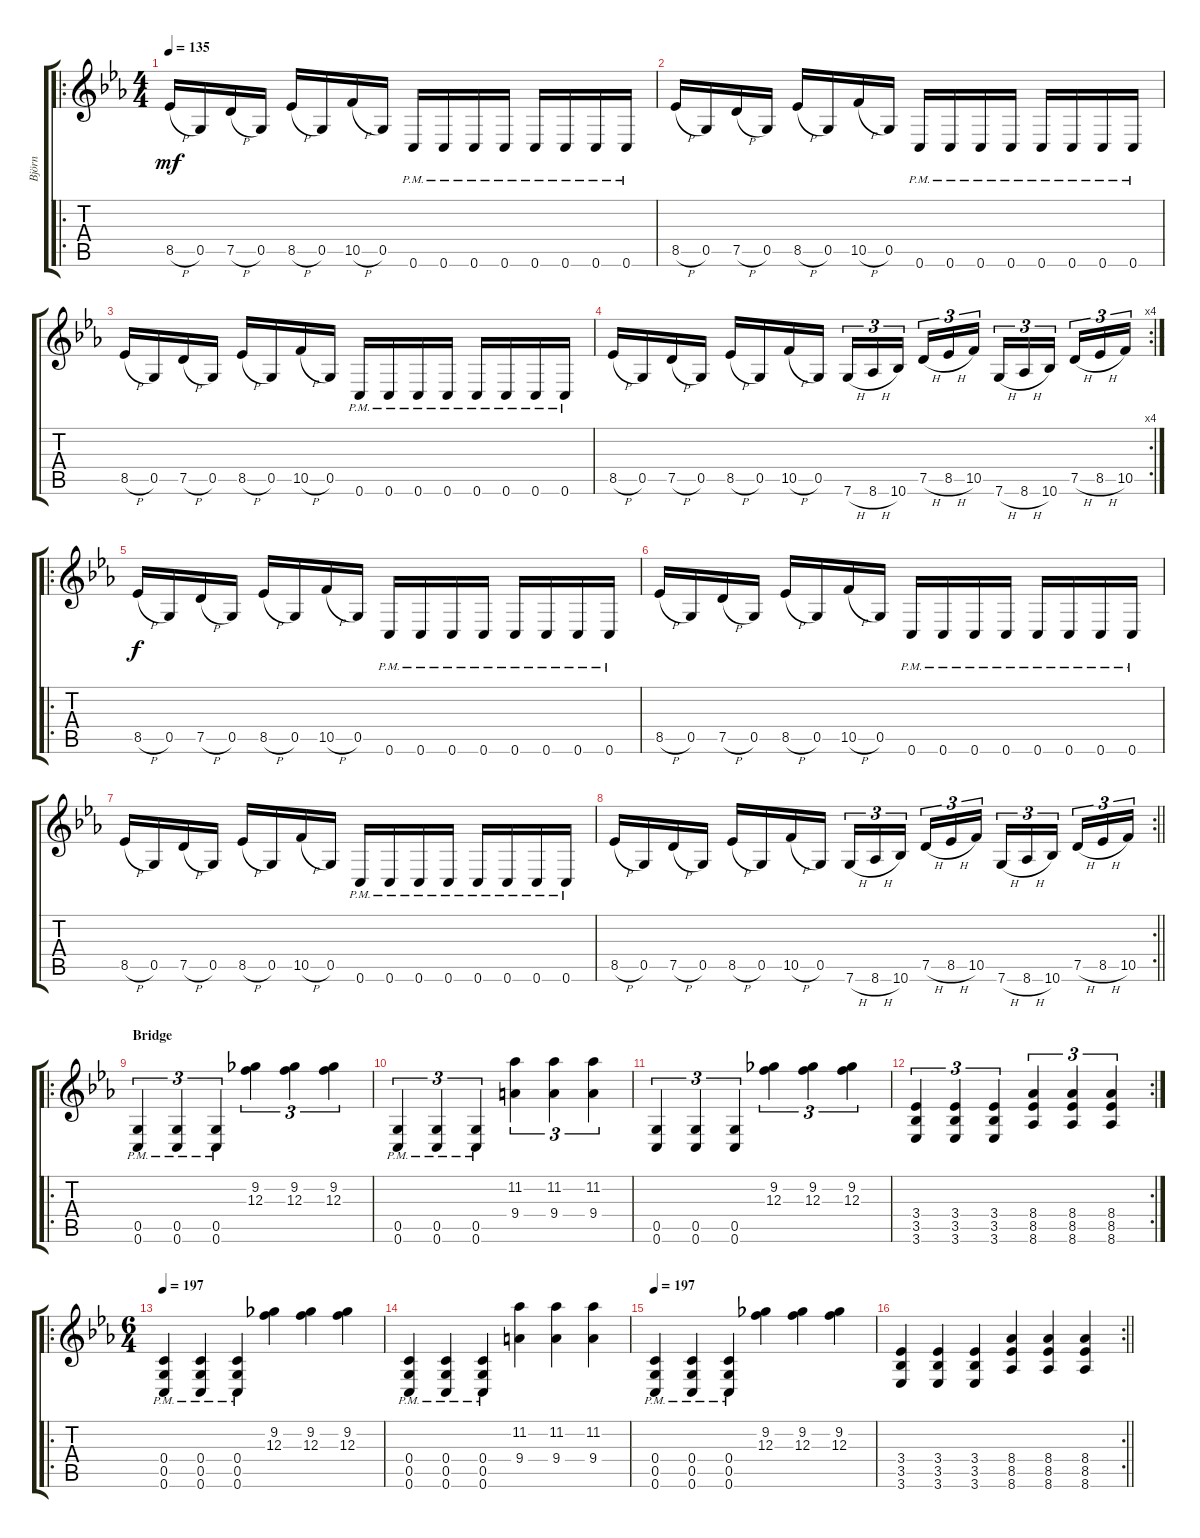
\track ("Björn" "Björn") {instrument distortionguitar}
\staff {score tabs}
\tuning (D4 A3 F3 C3 G2 C2) {hide}
\ro
\ts (4 4)
\tempo 135
\clef g2
\ks cminor
8.5{h}.16{dy mf} 0.5.16 7.5{h}.16 0.5.16 8.5{h}.16 0.5.16 10.5{h}.16 0.5.16 0.6{pm}.16 0.6{pm}.16 0.6{pm}.16 0.6{pm}.16 0.6{pm}.16 0.6{pm}.16 0.6{pm}.16 0.6{pm}.16 |
8.5{h}.16 0.5.16 7.5{h}.16 0.5.16 8.5{h}.16 0.5.16 10.5{h}.16 0.5.16 0.6{pm}.16 0.6{pm}.16 0.6{pm}.16 0.6{pm}.16 0.6{pm}.16 0.6{pm}.16 0.6{pm}.16 0.6{pm}.16 |
8.5{h}.16 0.5.16 7.5{h}.16 0.5.16 8.5{h}.16 0.5.16 10.5{h}.16 0.5.16 0.6{pm}.16 0.6{pm}.16 0.6{pm}.16 0.6{pm}.16 0.6{pm}.16 0.6{pm}.16 0.6{pm}.16 0.6{pm}.16 |
\rc 4
8.5{h}.16 0.5.16 7.5{h}.16 0.5.16 8.5{h}.16 0.5.16 10.5{h}.16 0.5.16 7.6{h}.16{tu (3 2)} 8.6{h}.16{tu (3 2)} 10.6.16{tu (3 2) beam splitsecondary} 7.5{h}.16{tu (3 2)} 8.5{h}.16{tu (3 2)} 10.5.16{tu (3 2)} 7.6{h}.16{tu (3 2)} 8.6{h}.16{tu (3 2)} 10.6.16{tu (3 2) beam splitsecondary} 7.5{h}.16{tu (3 2)} 8.5{h}.16{tu (3 2)} 10.5.16{tu (3 2)} |
\ro
8.5{h}.16{dy f} 0.5.16 7.5{h}.16 0.5.16 8.5{h}.16 0.5.16 10.5{h}.16 0.5.16 0.6{pm}.16 0.6{pm}.16 0.6{pm}.16 0.6{pm}.16 0.6{pm}.16 0.6{pm}.16 0.6{pm}.16 0.6{pm}.16 |
8.5{h}.16 0.5.16 7.5{h}.16 0.5.16 8.5{h}.16 0.5.16 10.5{h}.16 0.5.16 0.6{pm}.16 0.6{pm}.16 0.6{pm}.16 0.6{pm}.16 0.6{pm}.16 0.6{pm}.16 0.6{pm}.16 0.6{pm}.16 |
8.5{h}.16 0.5.16 7.5{h}.16 0.5.16 8.5{h}.16 0.5.16 10.5{h}.16 0.5.16 0.6{pm}.16 0.6{pm}.16 0.6{pm}.16 0.6{pm}.16 0.6{pm}.16 0.6{pm}.16 0.6{pm}.16 0.6{pm}.16 |
\rc 2
\barLineRight lightlight
8.5{h}.16 0.5.16 7.5{h}.16 0.5.16 8.5{h}.16 0.5.16 10.5{h}.16 0.5.16 7.6{h}.16{tu (3 2)} 8.6{h}.16{tu (3 2)} 10.6.16{tu (3 2) beam splitsecondary} 7.5{h}.16{tu (3 2)} 8.5{h}.16{tu (3 2)} 10.5.16{tu (3 2)} 7.6{h}.16{tu (3 2)} 8.6{h}.16{tu (3 2)} 10.6.16{tu (3 2) beam splitsecondary} 7.5{h}.16{tu (3 2)} 8.5{h}.16{tu (3 2)} 10.5.16{tu (3 2)} |
\ro
\section ("" "Bridge")
(0.5{pm} 0.6).4{tu (3 2)} (0.5{pm} 0.6).4{tu (3 2)} (0.5{pm} 0.6).4{tu (3 2)} (9.2 12.3).4{tu (3 2)} (9.2 12.3).4{tu (3 2)} (9.2 12.3).4{tu (3 2)} |
(0.5{pm} 0.6).4{tu (3 2)} (0.5{pm} 0.6).4{tu (3 2)} (0.5{pm} 0.6).4{tu (3 2)} (11.2 9.4).4{tu (3 2)} (11.2 9.4).4{tu (3 2)} (11.2 9.4).4{tu (3 2)} |
(0.5 0.6).4{tu (3 2)} (0.5 0.6).4{tu (3 2)} (0.5 0.6).4{tu (3 2)} (9.2 12.3).4{tu (3 2)} (9.2 12.3).4{tu (3 2)} (9.2 12.3).4{tu (3 2)} |
\rc 2
(3.4 3.5 3.6).4{tu (3 2)} (3.4 3.5 3.6).4{tu (3 2)} (3.4 3.5 3.6).4{tu (3 2)} (8.4 8.5 8.6).4{tu (3 2)} (8.4 8.5 8.6).4{tu (3 2)} (8.4 8.5 8.6).4{tu (3 2)} |
\ro
\ts (6 4)
\tempo 197
(0.4{pm} 0.5{pm} 0.6{pm}).4 (0.4{pm} 0.5{pm} 0.6{pm}).4 (0.4{pm} 0.5{pm} 0.6{pm}).4 (9.2 12.3).4 (9.2 12.3).4 (9.2 12.3).4 |
(0.4{pm} 0.5{pm} 0.6{pm}).4 (0.4{pm} 0.5{pm} 0.6{pm}).4 (0.4{pm} 0.5{pm} 0.6{pm}).4 (11.2 9.4).4 (11.2 9.4).4 (11.2 9.4).4 |
\tempo 197
(0.4{pm} 0.5{pm} 0.6{pm}).4 (0.4{pm} 0.5{pm} 0.6{pm}).4 (0.4{pm} 0.5{pm} 0.6{pm}).4 (9.2 12.3).4 (9.2 12.3).4 (9.2 12.3).4 |
\rc 2
\barLineRight lightlight
(3.4 3.5 3.6).4 (3.4 3.5 3.6).4 (3.4 3.5 3.6).4 (8.4 8.5 8.6).4 (8.4 8.5 8.6).4 (8.4 8.5 8.6).4
